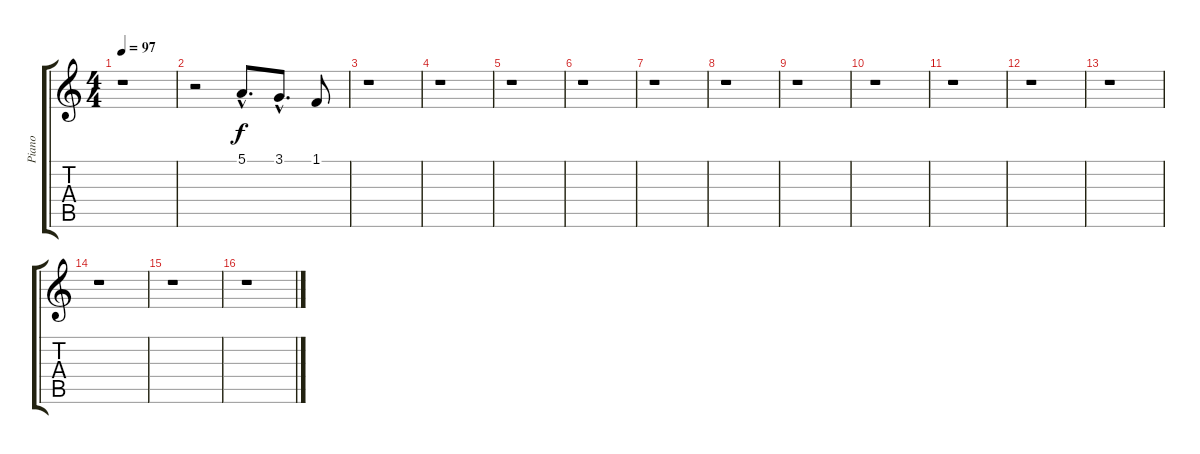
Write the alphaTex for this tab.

\track ("Piano" "Piano") {instrument brightacousticpiano}
\staff {score tabs}
\tuning (E4 B3 G3 D3 A2 D2) {hide}
\ts (4 4)
\tempo 97
\clef g2
\ks c
r.1{dy f} |
r.2 5.1{hac}.8{d} 3.1{hac}.8{d} 1.1.8 |
r.1 |
r.1 |
r.1 |
r.1 |
r.1 |
r.1 |
r.1 |
r.1 |
r.1 |
r.1 |
r.1 |
r.1 |
r.1 |
r.1
